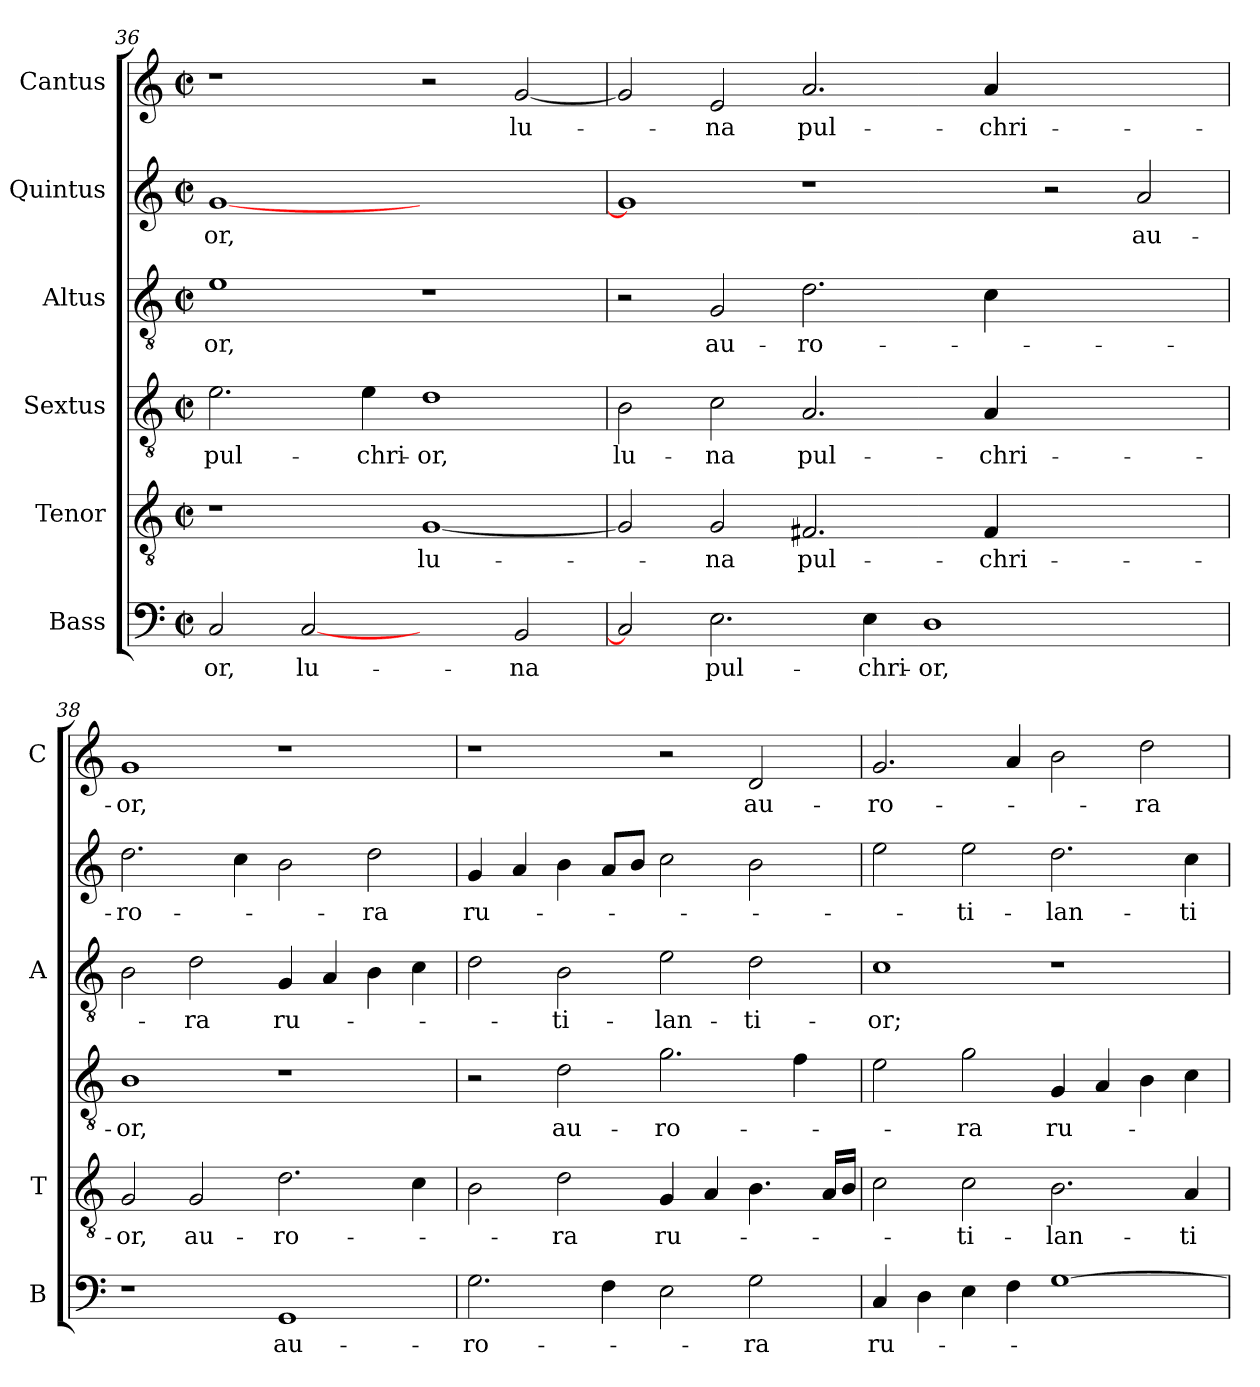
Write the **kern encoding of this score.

**kern	**text	**kern	**text	**kern	**text	**kern	**text	**kern	**text	**kern	**text
*part6	*part6	*part5	*part5	*part4	*part4	*part3	*part3	*part2	*part2	*part1	*part1
*staff6	*staff6	*staff5	*staff5	*staff4	*staff4	*staff3	*staff3	*staff2	*staff2	*staff1	*staff1
*I"Bass	*	*I"Tenor	*	*I"Sextus	*	*I"Altus	*	*I"Quintus	*	*I"Cantus	*
*I'B	*	*I'T	*	*	*	*I'A	*	*	*	*I'C	*
*clefF4	*	*clefGv2	*	*clefGv2	*	*clefGv2	*	*clefG2	*	*clefG2	*
*k[]	*	*k[]	*	*k[]	*	*k[]	*	*k[]	*	*k[]	*
*C:	*	*C:	*	*C:	*	*C:	*	*C:	*	*C:	*
*M2/2	*	*M2/2	*	*M2/2	*	*M2/2	*	*M2/2	*	*M2/2	*
*met(c|)	*	*met(c|)	*	*met(c|)	*	*met(c|)	*	*met(c|)	*	*met(c|)	*
=36	=36	=36	=36	=36	=36	=36	=36	=36	=36	=36	=36
2C/	-or,	1r	.	2.e\	pul-	1e	-or,	[1g	-or,	1r	.
[2C	lu-	.	.	.	.	.	.	.	.	.	.
.	.	.	.	4e\	-chri-	.	.	.	.	.	.
2ryy	.	[1G	lu-	1d	-or,	1r	.	1ryy	.	2r	.
2BB/	-na	.	.	.	.	.	.	.	.	[2g/	lu-
=37	=37	=37	=37	=37	=37	=37	=37	=37	=37	=37	=37
2C]	.	2G/]	.	2B\	lu-	2r	.	1g]	.	2g/]	.
2.E\	pul-	2G/	-na	2c\	-na	2G/	au-	.	.	2e/	-na
.	.	2.F#X/	pul-	2.A/	pul-	2.d\	-ro-	1r	.	2.a/	pul-
4E\	-chri-	.	.	.	.	.	.	.	.	.	.
1D	-or,	.	.	.	.	.	.	.	.	.	.
.	.	4F#/	-chri-	4A/	-chri-	4c\	.	.	.	4a/	-chri-
.	.	1ryy	.	1ryy	.	1ryy	.	2r	.	1ryy	.
2ryy	.	.	.	.	.	.	.	2a/	au-	.	.
!!LO:PB:g=z
=38	=38	=38	=38	=38	=38	=38	=38	=38	=38	=38	=38
1r	.	2G/	-or,	1B	-or,	2B\	.	2.dd\	-ro-	1g	-or,
.	.	2G/	au-	.	.	2d\	-ra	.	.	.	.
.	.	.	.	.	.	.	.	4cc\	.	.	.
1GG	au-	2.d\	-ro-	1r	.	4G/	ru-	2b\	.	1r	.
.	.	.	.	.	.	4A/	.	.	.	.	.
.	.	.	.	.	.	4B\	.	2dd\	-ra	.	.
.	.	4c\	.	.	.	4c\	.	.	.	.	.
=39	=39	=39	=39	=39	=39	=39	=39	=39	=39	=39	=39
2.G\	-ro-	2B\	.	2r	.	2d\	.	4g/	ru-	1r	.
.	.	.	.	.	.	.	.	4a/	.	.	.
.	.	2d\	-ra	2d\	au-	2B\	-ti-	4b\	.	.	.
4F\	.	.	.	.	.	.	.	8a/L	.	.	.
.	.	.	.	.	.	.	.	8b/J	.	.	.
2E\	.	4G/	ru-	2.g\	-ro-	2e\	-lan-	2cc\	.	2r	.
.	.	4A/	.	.	.	.	.	.	.	.	.
2G\	-ra	4.B\	.	.	.	2d\	-ti-	2b\	.	2d/	au-
.	.	.	.	4f\	.	.	.	.	.	.	.
.	.	16A/LL	.	.	.	.	.	.	.	.	.
.	.	16B/JJ	.	.	.	.	.	.	.	.	.
=40	=40	=40	=40	=40	=40	=40	=40	=40	=40	=40	=40
4C/	ru-	2c\	.	2e\	.	1c	-or;	2ee\	.	2.g/	-ro-
4D\	.	.	.	.	.	.	.	.	.	.	.
4E\	.	2c\	-ti-	2g\	-ra	.	.	2ee\	-ti-	.	.
4F\	.	.	.	.	.	.	.	.	.	4a/	.
[1G	.	2.B\	-lan-	4G/	ru-	1r	.	2.dd\	-lan-	2b\	.
.	.	.	.	4A/	.	.	.	.	.	.	.
.	.	.	.	4B\	.	.	.	.	.	2dd\	-ra
.	.	4A/	-ti-	4c\	.	.	.	4cc\	-ti-	.	.
=	=	=	=	=	=	=	=	=	=	=	=
*-	*-	*-	*-	*-	*-	*-	*-	*-	*-	*-	*-
